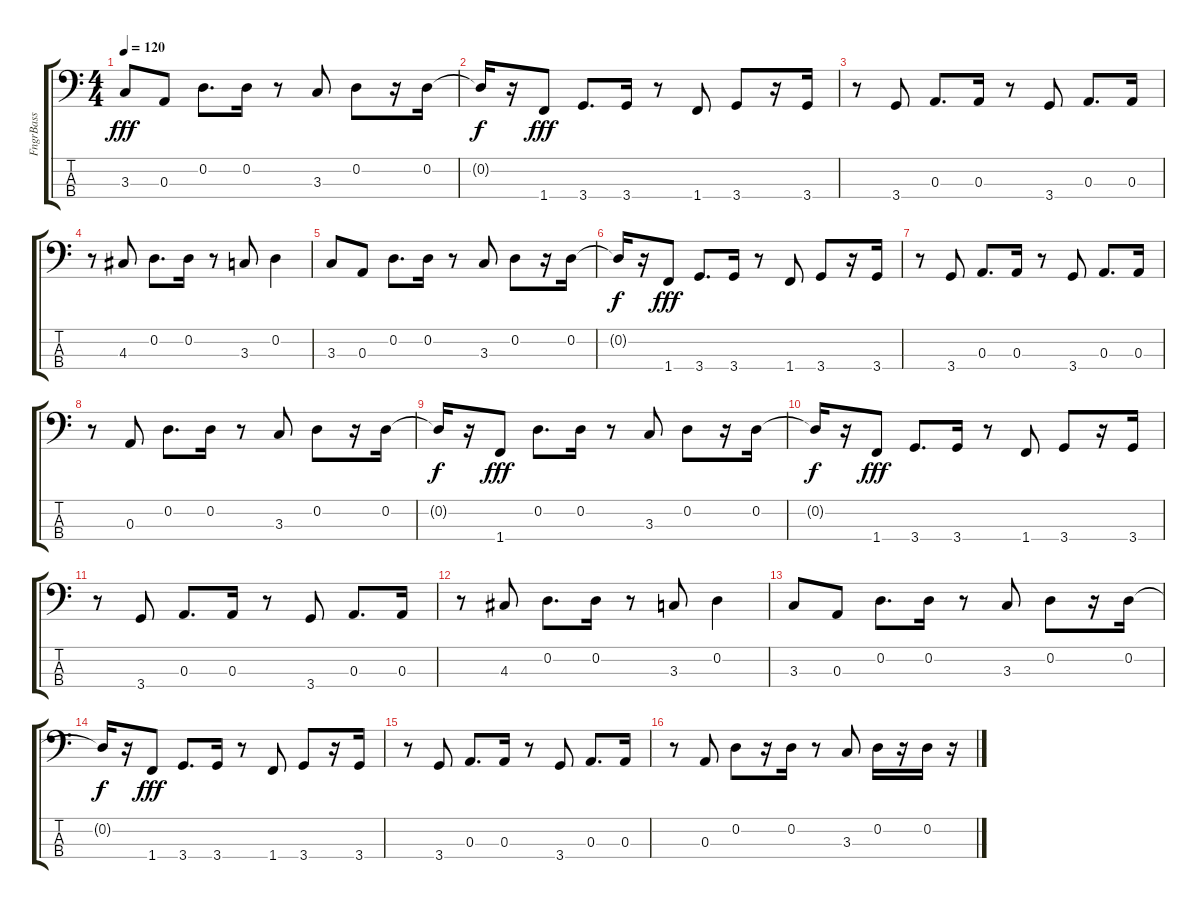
\track ("FngrBass" "FngrBass") {instrument electricbassfinger}
\staff {score tabs}
\tuning (G2 D2 A1 E1) {hide}
\ts (4 4)
\tempo 120
\clef f4
\ks c
3.3.8{dy fff} 0.3.8 0.2.8{d} 0.2.16 r.8 3.3.8 0.2.8 r.16 0.2.16 |
0.2{t}.16{dy f} r.16 1.4.8{dy fff} 3.4.8{d} 3.4.16 r.8 1.4.8 3.4.8 r.16 3.4.16 |
r.8 3.4.8 0.3.8{d} 0.3.16 r.8 3.4.8 0.3.8{d} 0.3.16 |
r.8 4.3.8 0.2.8{d} 0.2.16 r.8 3.3.8 0.2.4 |
3.3.8 0.3.8 0.2.8{d} 0.2.16 r.8 3.3.8 0.2.8 r.16 0.2.16 |
0.2{t}.16{dy f} r.16 1.4.8{dy fff} 3.4.8{d} 3.4.16 r.8 1.4.8 3.4.8 r.16 3.4.16 |
r.8 3.4.8 0.3.8{d} 0.3.16 r.8 3.4.8 0.3.8{d} 0.3.16 |
r.8 0.3.8 0.2.8{d} 0.2.16 r.8 3.3.8 0.2.8 r.16 0.2.16 |
0.2{t}.16{dy f} r.16 1.4.8{dy fff} 0.2.8{d} 0.2.16 r.8 3.3.8 0.2.8 r.16 0.2.16 |
0.2{t}.16{dy f} r.16 1.4.8{dy fff} 3.4.8{d} 3.4.16 r.8 1.4.8 3.4.8 r.16 3.4.16 |
r.8 3.4.8 0.3.8{d} 0.3.16 r.8 3.4.8 0.3.8{d} 0.3.16 |
r.8 4.3.8 0.2.8{d} 0.2.16 r.8 3.3.8 0.2.4 |
3.3.8 0.3.8 0.2.8{d} 0.2.16 r.8 3.3.8 0.2.8 r.16 0.2.16 |
0.2{t}.16{dy f} r.16 1.4.8{dy fff} 3.4.8{d} 3.4.16 r.8 1.4.8 3.4.8 r.16 3.4.16 |
r.8 3.4.8 0.3.8{d} 0.3.16 r.8 3.4.8 0.3.8{d} 0.3.16 |
r.8 0.3.8 0.2.8 r.16 0.2.16 r.8 3.3.8 0.2.16 r.16 0.2.16 r.16
